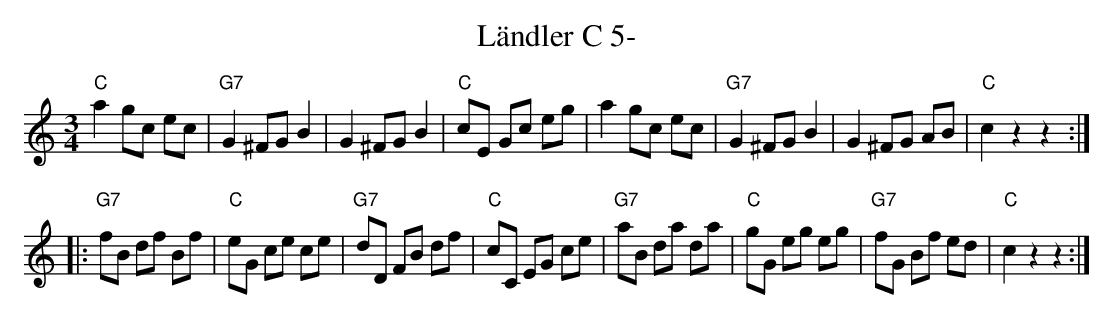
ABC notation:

X:1
T:Ländler C 5-
M:3/4
L:1/8
K:Cmaj
"C"a2 gc ec | "G7"G2 ^FG B2 | G2 ^FG B2 | "C" cE Gc eg | a2 gc ec | "G7"G2 ^FG B2 | G2 ^FG AB | "C"c2 z2z2 ::
"G7"fB df Bf | "C"eG ce ce | "G7"dD FB df | "C"cC EG ce | "G7"aB da da | "C"gG eg eg | "G7"fG Bf ed | "C"c2 z2z2 :|
